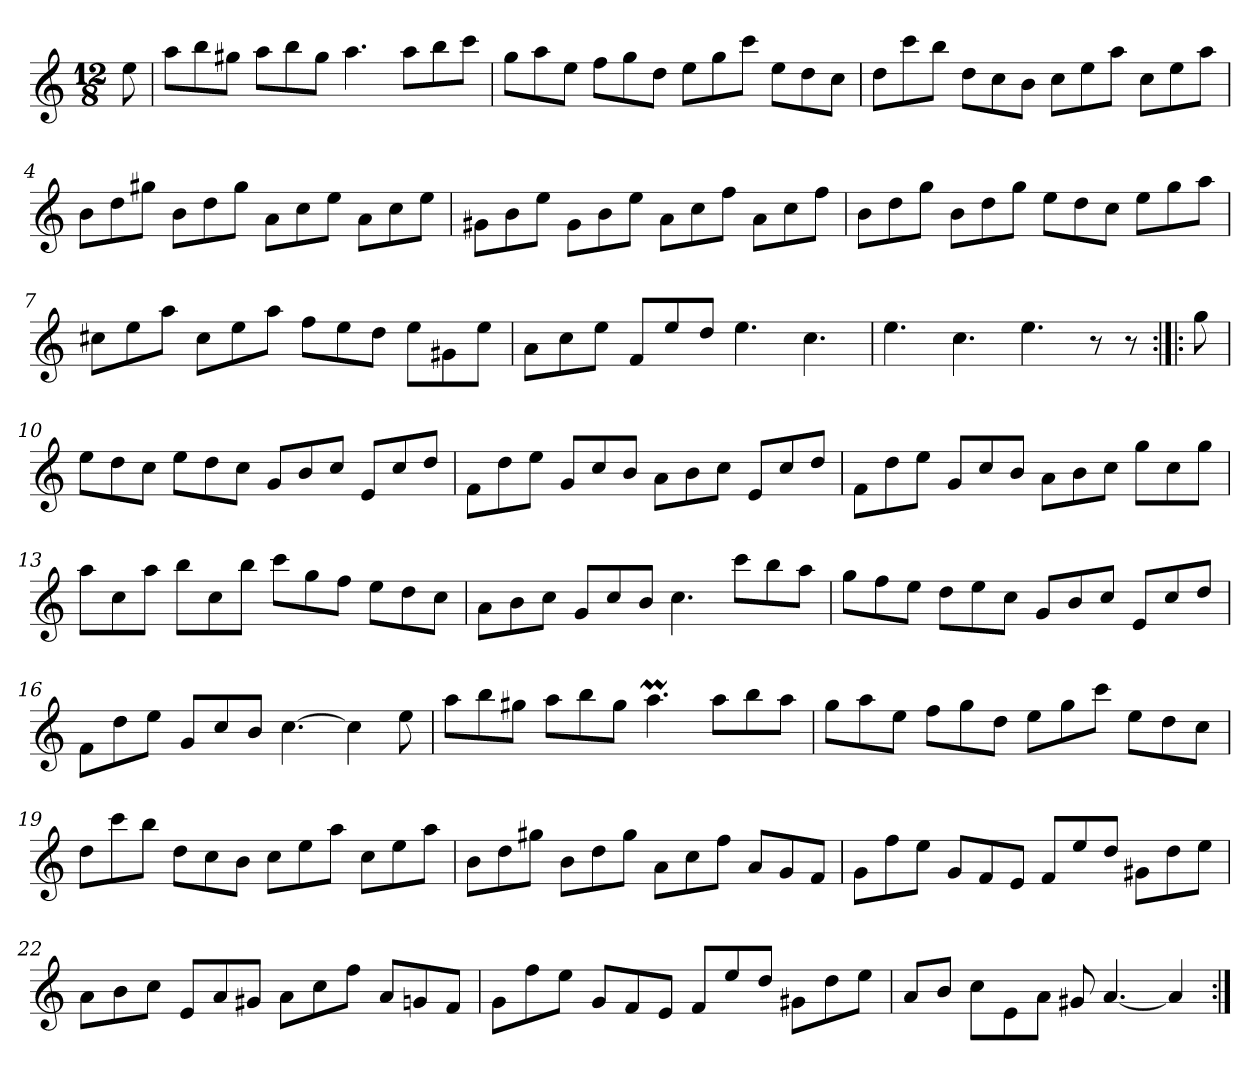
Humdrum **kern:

**kern
*part1
*staff1
*clefG2
*k[]
*a:
*M12/8
*MM120
=
8ee
=1
8aa\L
8bb\
8gg#X\J
8aa\L
8bb\
8gg#\J
4.aa
8aa\L
8bb\
8ccc\J
=2
8gg\L
8aa\
8ee\J
8ff\L
8gg\
8dd\J
8ee\L
8gg\
8ccc\J
8ee\L
8dd\
8cc\J
=3
8dd\L
8ccc\
8bb\J
8dd\L
8cc\
8b\J
8cc\L
8ee\
8aa\J
8cc\L
8ee\
8aa\J
=4
8b\L
8dd\
8gg#X\J
8b\L
8dd\
8gg#\J
8a\L
8cc\
8ee\J
8a\L
8cc\
8ee\J
=5
8g#X\L
8b\
8ee\J
8g#\L
8b\
8ee\J
8a\L
8cc\
8ff\J
8a\L
8cc\
8ff\J
=6
8b\L
8dd\
8gg\J
8b\L
8dd\
8gg\J
8ee\L
8dd\
8cc\J
8ee\L
8gg\
8aa\J
=7
8cc#X\L
8ee\
8aa\J
8cc#\L
8ee\
8aa\J
8ff\L
8ee\
8dd\J
8ee\L
8g#X\
8ee\J
=8
8a\L
8cc\
8ee\J
8f/L
8ee/
8dd/J
4.ee
4.cc
=9
4.ee
4.cc
4.ee
8r
8r
=:|!|:
8gg
=10
8ee\L
8dd\
8cc\J
8ee\L
8dd\
8cc\J
8g/L
8b/
8cc/J
8e/L
8cc/
8dd/J
=11
8f\L
8dd\
8ee\J
8g/L
8cc/
8b/J
8a\L
8b\
8cc\J
8e/L
8cc/
8dd/J
=12
8f\L
8dd\
8ee\J
8g/L
8cc/
8b/J
8a\L
8b\
8cc\J
8gg\L
8cc\
8gg\J
=13
8aa\L
8cc\
8aa\J
8bb\L
8cc\
8bb\J
8ccc\L
8gg\
8ff\J
8ee\L
8dd\
8cc\J
=14
8a\L
8b\
8cc\J
8g/L
8cc/
8b/J
4.cc
8ccc\L
8bb\
8aa\J
=15
8gg\L
8ff\
8ee\J
8dd\L
8ee\
8cc\J
8g/L
8b/
8cc/J
8e/L
8cc/
8dd/J
=16
8f\L
8dd\
8ee\J
8g/L
8cc/
8b/J
[4.cc
4cc]
8ee
=17
8aa\L
8bb\
8gg#X\J
8aa\L
8bb\
8gg#\J
4.aaM
8aa\L
8bb\
8aa\J
=18
8gg\L
8aa\
8ee\J
8ff\L
8gg\
8dd\J
8ee\L
8gg\
8ccc\J
8ee\L
8dd\
8cc\J
=19
8dd\L
8ccc\
8bb\J
8dd\L
8cc\
8b\J
8cc\L
8ee\
8aa\J
8cc\L
8ee\
8aa\J
=20
8b\L
8dd\
8gg#X\J
8b\L
8dd\
8gg#\J
8a\L
8cc\
8ff\J
8a/L
8g/
8f/J
=21
8g\L
8ff\
8ee\J
8g/L
8f/
8e/J
8f/L
8ee/
8dd/J
8g#X\L
8dd\
8ee\J
=22
8a\L
8b\
8cc\J
8e/L
8a/
8g#X/J
8a\L
8cc\
8ff\J
8a/L
8gn/
8f/J
=23
8g\L
8ff\
8ee\J
8g/L
8f/
8e/J
8f/L
8ee/
8dd/J
8g#X\L
8dd\
8ee\J
=24
8a/L
8b/J
8cc\L
8e\
8a\J
8g#X
[4.a
4a]
=:|!
*-
